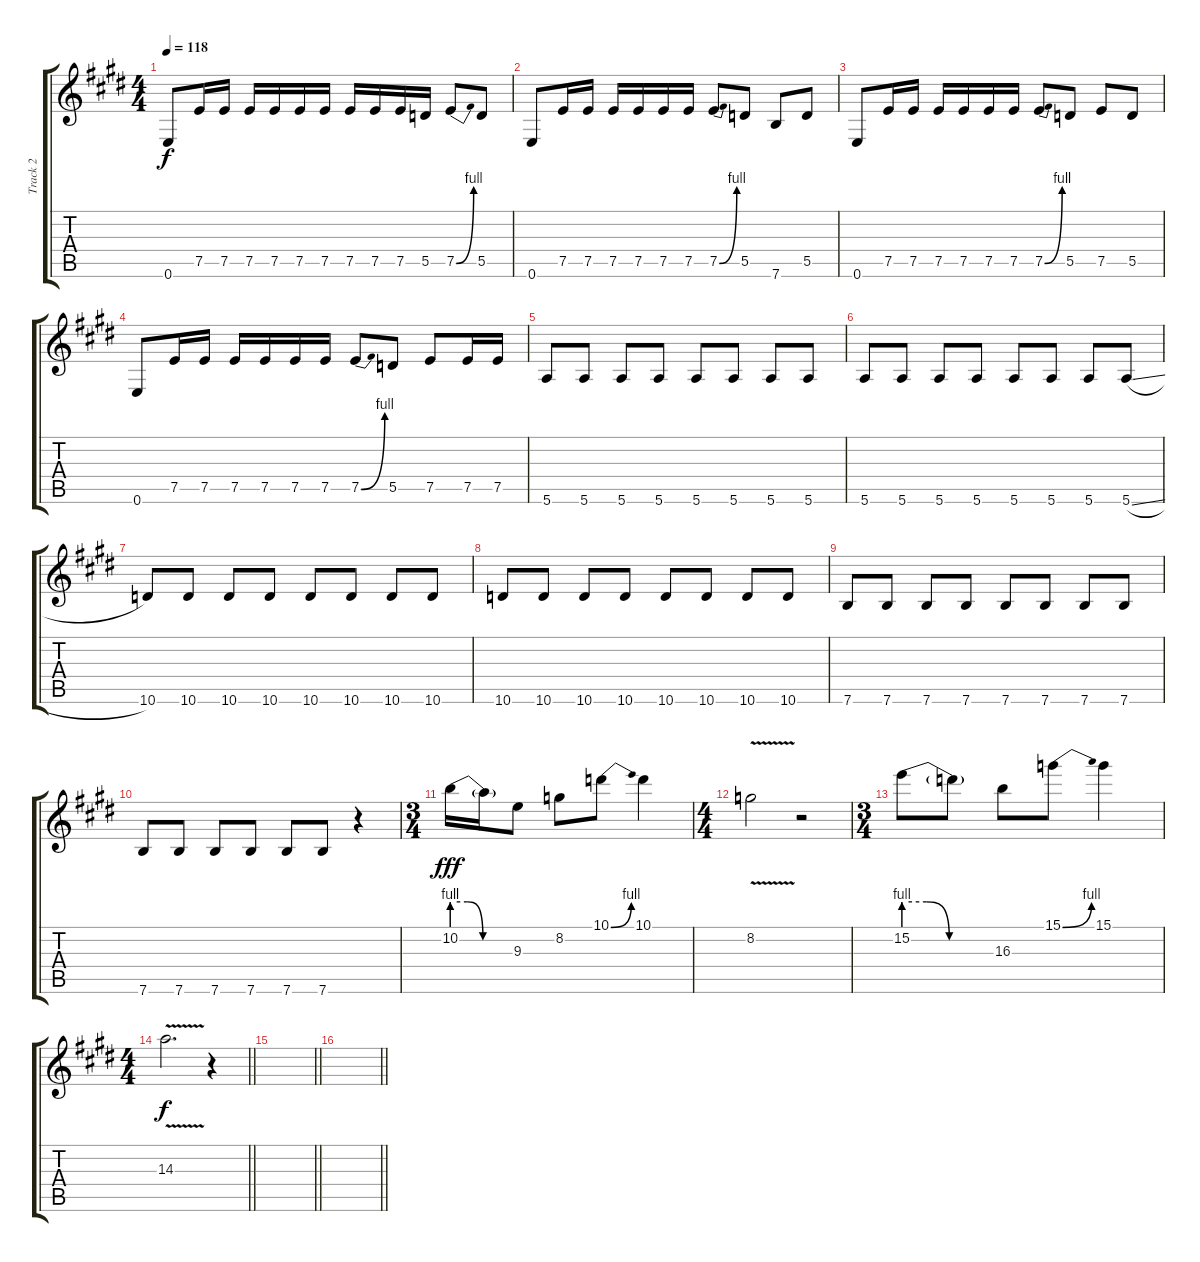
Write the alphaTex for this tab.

\track ("Track 2" "Track 2") {instrument electricguitarjazz}
\staff {score tabs}
\tuning (E4 B3 G3 D3 A2 E2) {hide}
\ts (4 4)
\tempo 118
\clef g2
\ks e
0.6.8{dy f} 7.5.16 7.5.16 7.5.16 7.5.16 7.5.16 7.5.16 7.5.16 7.5.16 7.5.16 5.5.16 7.5{be (bend 0 0 60 4)}.8 5.5.8 |
0.6.8 7.5.16 7.5.16 7.5.16 7.5.16 7.5.16 7.5.16 7.5{be (bend 0 0 60 4)}.8 5.5.8 7.6.8 5.5.8 |
0.6.8 7.5.16 7.5.16 7.5.16 7.5.16 7.5.16 7.5.16 7.5{be (bend 0 0 60 4)}.8 5.5.8 7.5.8 5.5.8 |
0.6.8 7.5.16 7.5.16 7.5.16 7.5.16 7.5.16 7.5.16 7.5{be (bend 0 0 60 4)}.8 5.5.8 7.5.8 7.5.16 7.5.16 |
5.6.8 5.6.8 5.6.8 5.6.8 5.6.8 5.6.8 5.6.8 5.6.8 |
5.6.8 5.6.8 5.6.8 5.6.8 5.6.8 5.6.8 5.6.8 5.6{sl}.8 |
10.6.8 10.6.8 10.6.8 10.6.8 10.6.8 10.6.8 10.6.8 10.6.8 |
10.6.8 10.6.8 10.6.8 10.6.8 10.6.8 10.6.8 10.6.8 10.6.8 |
7.6.8 7.6.8 7.6.8 7.6.8 7.6.8 7.6.8 7.6.8 7.6.8 |
7.6.8 7.6.8 7.6.8 7.6.8 7.6.8 7.6.8 r.4 |
\ts (3 4)
10.2{be (custom 0 4 15 4 30 0 60 0)}.16{dy fff} 10.2{t}.16 9.3.8 8.2.8 10.1{be (bend 0 0 60 4)}.8 10.1.4 |
\ts (4 4)
8.2{v}.2 r.2 |
\ts (3 4)
15.2{be (custom 0 4 15 4 30 0 60 0)}.8 15.2{t}.8 16.3.8 15.1{be (bend 0 0 60 4)}.8 15.1.4 |
\ts (4 4)
\barLineRight lightlight
14.3{v}.2{d dy f} r.4 |
\barLineRight lightlight
|
\barLineRight lightlight
